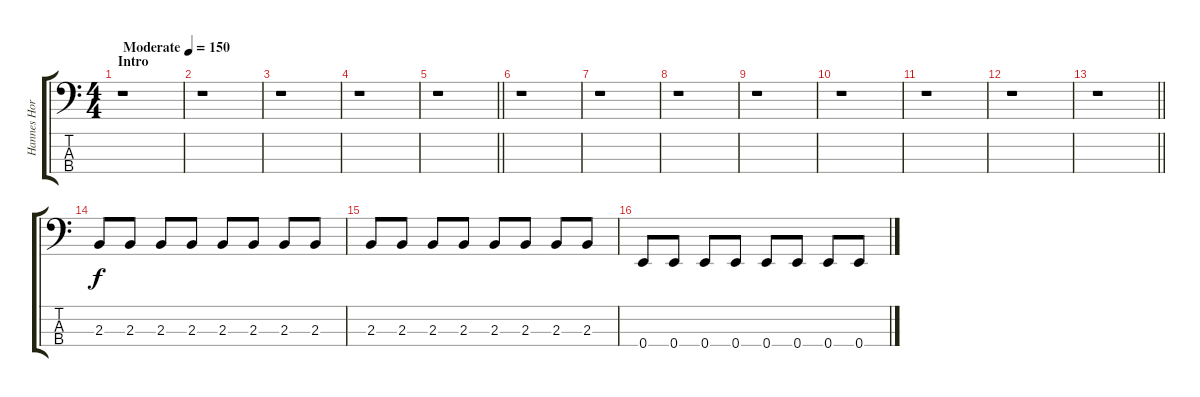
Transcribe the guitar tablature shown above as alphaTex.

\track ("Hannes Horma" "Hannes Hor") {instrument electricbassfinger}
\staff {score tabs}
\tuning (G2 D2 A1 E1) {hide}
\ts (4 4)
\section ("" "Intro")
\tempo (150 "Moderate")
\clef f4
\ks c
r.1{dy f instrument electricbassfinger} |
r.1 |
r.1 |
r.1 |
\barLineRight lightlight
r.1 |
\section ("" "")
r.1 |
r.1 |
r.1 |
r.1 |
r.1 |
r.1 |
r.1 |
\barLineRight lightlight
r.1 |
\section ("" "")
2.3.8 2.3.8 2.3.8 2.3.8 2.3.8 2.3.8 2.3.8 2.3.8 |
2.3.8 2.3.8 2.3.8 2.3.8 2.3.8 2.3.8 2.3.8 2.3.8 |
0.4.8 0.4.8 0.4.8 0.4.8 0.4.8 0.4.8 0.4.8 0.4.8
